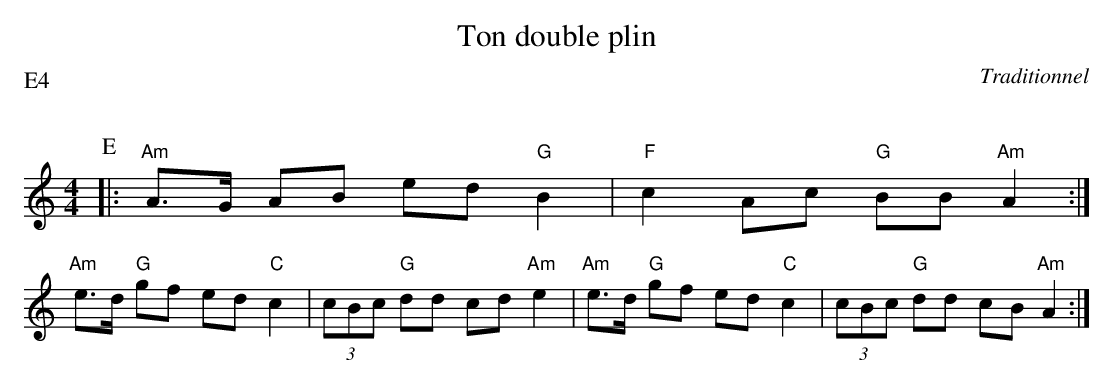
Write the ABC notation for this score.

X:1
T:Ton double plin
C:Traditionnel
Q:C2=160
P:E4
M:4/4
K:Am
P:E
|: "Am"A>G AB ed "G"B2 | "F"c2 Ac "G"BB "Am"A2 :|
"Am"e>d "G"gf ed "C"c2 | (3cBc "G"dd cd "Am"e2 |\
	"Am"e>d "G"gf ed "C"c2 | (3cBc "G"dd cB "Am"A2 :|
